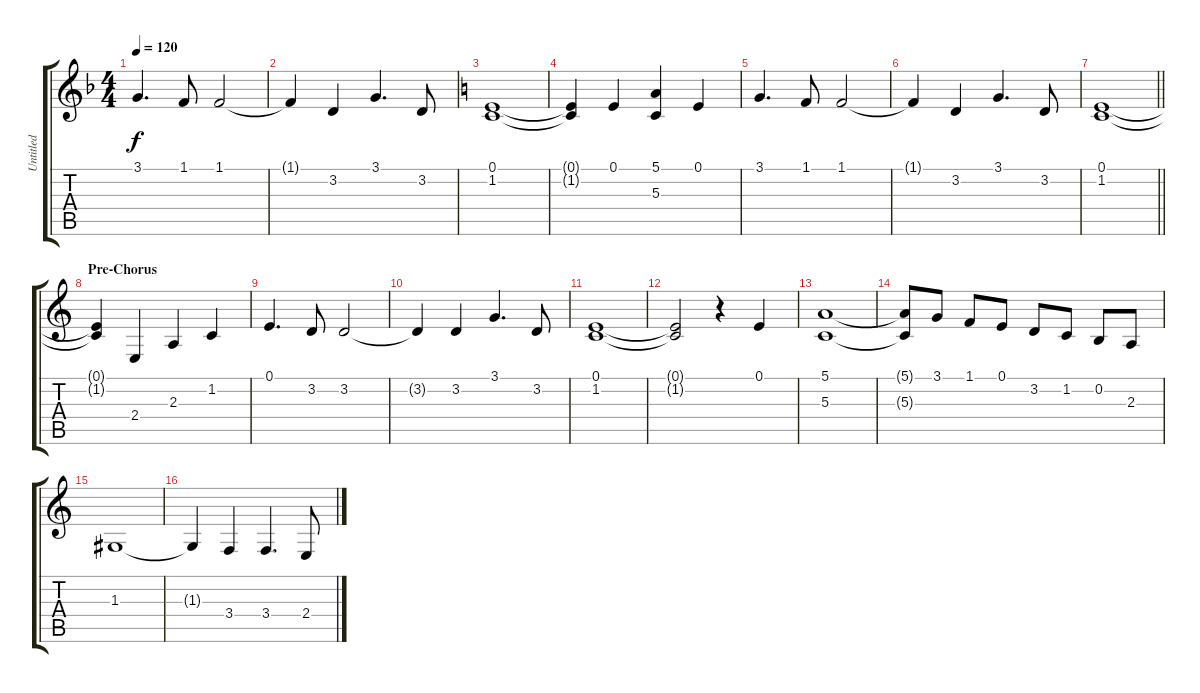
\track ("Untitled" "Untitled") {instrument harpsichord}
\staff {score tabs}
\tuning (E4 B3 G3 D3 A2 E2) {hide}
\ts (4 4)
\tempo 120
\clef g2
\ks f
3.1.4{d dy f} 1.1.8 1.1.2 |
1.1{t}.4 3.2.4 3.1.4{d} 3.2.8 |
\ks c
(0.1 1.2).1 |
(0.1{t} 1.2{t}).4 0.1.4 (5.1 5.3).4 0.1.4 |
3.1.4{d} 1.1.8 1.1.2 |
1.1{t}.4 3.2.4 3.1.4{d} 3.2.8 |
\barLineRight lightlight
(0.1 1.2).1 |
\section ("" "Pre-Chorus")
(0.1{t} 1.2{t}).4 2.4.4 2.3.4 1.2.4 |
0.1.4{d} 3.2.8 3.2.2 |
3.2{t}.4 3.2.4 3.1.4{d} 3.2.8 |
(0.1 1.2).1 |
(0.1{t} 1.2{t}).2 r.4 0.1.4 |
(5.1 5.3).1 |
(5.1{t} 5.3{t}).8 3.1.8 1.1.8 0.1.8 3.2.8 1.2.8 0.2.8 2.3.8 |
1.3.1 |
1.3{t}.4 3.4.4 3.4.4{d} 2.4.8
